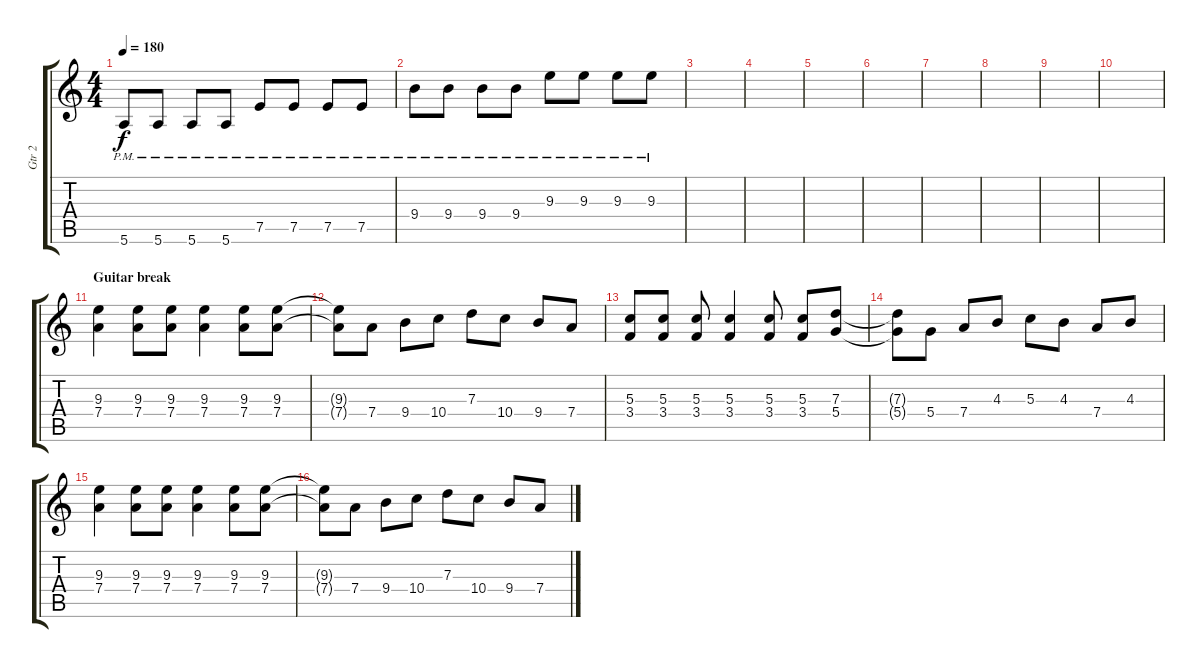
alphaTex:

\track ("Gtr 2" "Gtr 2") {instrument distortionguitar}
\staff {score tabs}
\tuning (E4 B3 G3 D3 A2 E2) {hide}
\ts (4 4)
\tempo 180
\clef g2
\ks c
5.6{pm}.8{dy f} 5.6{pm}.8 5.6{pm}.8 5.6{pm}.8 7.5{pm}.8 7.5{pm}.8 7.5{pm}.8 7.5{pm}.8 |
9.4{pm}.8 9.4{pm}.8 9.4{pm}.8 9.4{pm}.8 9.3{pm}.8 9.3{pm}.8 9.3{pm}.8 9.3{pm}.8 |
|
|
|
|
|
|
|
|
\section ("" "Guitar break")
(9.3 7.4).4 (9.3 7.4).8 (9.3 7.4).8 (9.3 7.4).4 (9.3 7.4).8 (9.3 7.4).8 |
(9.3{t} 7.4{t}).8 7.4.8 9.4.8 10.4.8 7.3.8 10.4.8 9.4.8 7.4.8 |
(5.3 3.4).8 (5.3 3.4).8 (5.3 3.4).8 (5.3 3.4).4 (5.3 3.4).8 (5.3 3.4).8 (7.3 5.4).8 |
(7.3{t} 5.4{t}).8 5.4.8 7.4.8 4.3.8 5.3.8 4.3.8 7.4.8 4.3.8 |
(9.3 7.4).4 (9.3 7.4).8 (9.3 7.4).8 (9.3 7.4).4 (9.3 7.4).8 (9.3 7.4).8 |
(9.3{t} 7.4{t}).8 7.4.8 9.4.8 10.4.8 7.3.8 10.4.8 9.4.8 7.4.8
